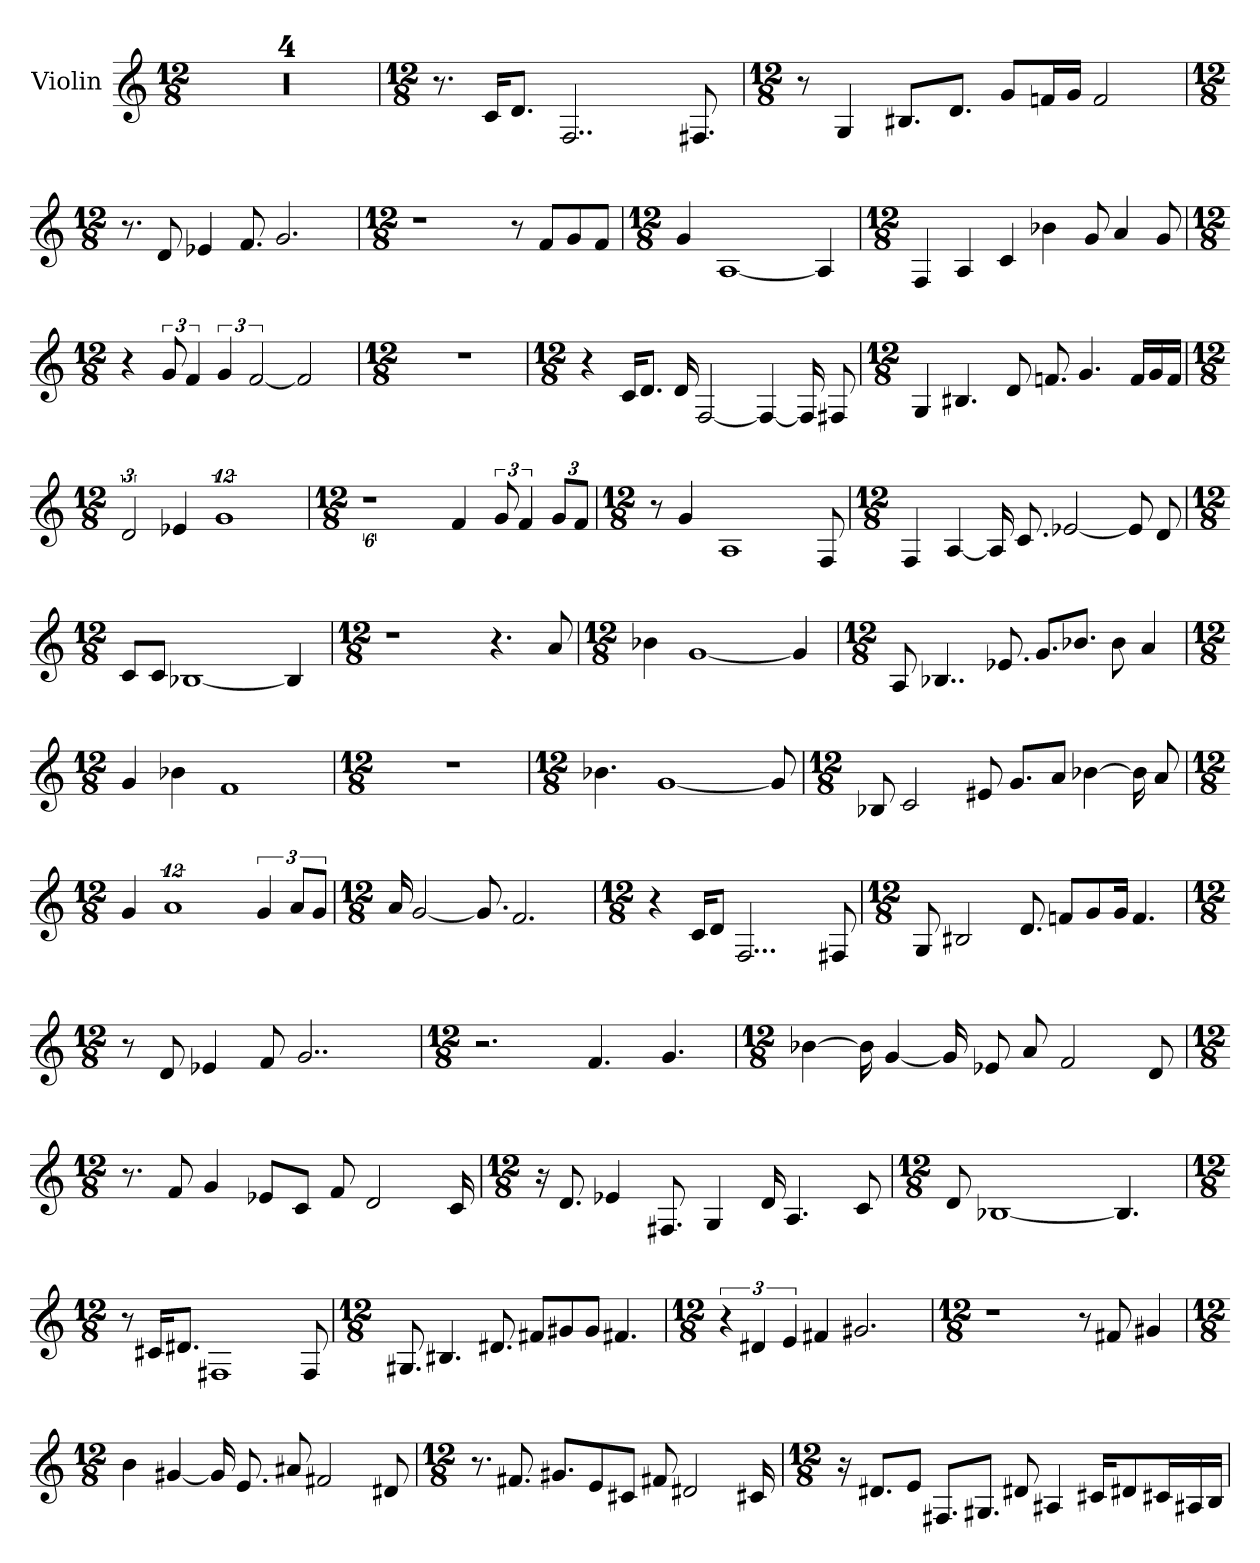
**kern
*part1
*staff1
*I"Violin
*I'Vln
*M12/8
=
1.r
=
*M12/8
1.r
=
*M12/8
1.r
=
*M12/8
1.r
=
*M12/8
8.r
16cKL
8.dJ
2..F
8.F#X
=
*M12/8
8r
4G
8.B#XL
8.dJ
8gL
16fnL
16gJJ
2f
=
*M12/8
8.r
8d
4e-X
8.f
2.g
=
*M12/8
1r
8r
8fL
8g
8fJ
=
*M12/8
4g
[1A
4A]
=
*M12/8
4F
4A
4c
4b-X
8g
4a
8g
=
*M12/8
4r
12g
6f
6g
[3f
2f]
=
*M12/8
1.r
=
*M12/8
4r
16cKL
8.dJ
16d
[2F
4F_
16F]
8F#X
=
*M12/8
4G
4.B#X
8d
8.fn
4.g
16fLL
16g
16fJJ
=
*M12/8
3d
4e-X
12%11g
=
*M12/8
6%5r
4f
12g
6f
12gL
12fJ
=
*M12/8
8r
4g
1A
8F
=
*M12/8
4F
[4A
16A]
8.c
[2e-X
8e-]
8d
=
*M12/8
8cL
8cJ
[1B-X
4B-]
=
*M12/8
1r
4.r
8a
=
*M12/8
4b-X
[1g
4g]
=
*M12/8
8A
4..B-X
8.e-X
8.gL
8.b-XJ
8b-
4a
=
*M12/8
4g
4b-X
1f
=
*M12/8
1.r
=
*M12/8
4.b-X
[1g
8g]
=
*M12/8
8B-X
2c
8e#X
8.gL
8aJ
[4b-X
16b-]
8a
=
*M12/8
4g
12%11a
6g
12aL
12gJ
=
*M12/8
16a
[2g
8.g]
2.f
=
*M12/8
4r
16cKL
8dJ
2...F
8F#X
=
*M12/8
8G
2B#X
8.d
8fnL
8g
16gJk
4.f
=
*M12/8
8r
8d
4e-X
8f
2..g
=
*M12/8
2.r
4.f
4.g
=
*M12/8
[4b-X
16b-]
[4g
16g]
8e-X
8a
2f
8d
=
*M12/8
8.r
8f
4g
8e-XL
8cJ
8f
2d
16c
=
*M12/8
16r
8.d
4e-X
8.F#X
4G
16d
4.A
8c
=
*M12/8
8d
[1B-X
4.B-]
=
*M12/8
8r
16c#XKL
8.d#XJ
1F#X
8F#
=
*M12/8
8.G#X
4.B#X
8.d#X
8f#XL
8g#X
8g#J
4.f#X
=
*M12/8
6r
6d#X
6e
4f#X
2.g#X
=
*M12/8
1r
8r
8f#X
4g#X
=
*M12/8
4b
[4g#X
16g#]
8.e
8a#X
2f#X
8d#X
=
*M12/8
8.r
8.f#X
8.g#XL
8e
8c#XJ
8f#X
2d#X
16c#X
=
*M12/8
16r
8.d#XL
8eJ
8.F#XL
8.G#XJ
8d#X
4A#X
16c#XKL
8d#X
16c#XL
16A#X
16BJJ
=
*-
